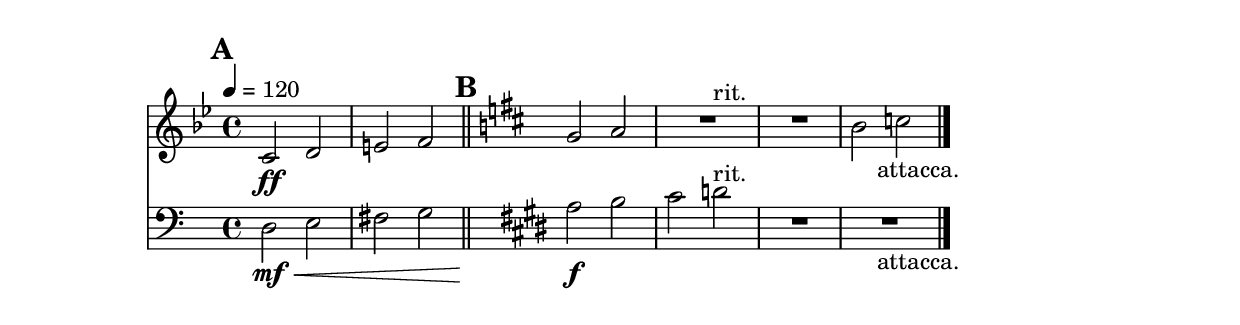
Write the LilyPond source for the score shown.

#(ly:set-option 'relative-includes #t)
\version "2.18.2"
\version "2.18.2"
\version "2.18.2"

atacca = {\stopStaff s_\markup {\right-align attacca.}}

mk = \new Voice
{
  \compressFullBarRests
  \omit Rest
  \omit MultiMeasureRest
  \omit MultiMeasureRestNumber
  \key bes \major
  \tempo 4 = 120
  \mark \default
  R1*2 \bar "||" |
  \key d \major
  \mark \default
  R1 |
  r2 r^"rit." |
  R1*2 |
  \bar "|." |
  \atacca
}

one = \new Voice \relative c' {
  \clef "treble"
  c2\ff d |
  e f |
  g a |
  R1*2 |
  b2 c |
}

two = \new Voice \relative c {
  \clef "bass"
  c2\mf\< d |
  e f |
  g\f a |
  b c |
  R1*2 |
}


stfOne = \new Staff
  <<
    \mk
    \one
  >>

stfTwo = \new Staff
  \transpose bes c' {
    <<
      \mk
      \two
    >>
  }


\new Score {
  <<
    \stfOne
    \stfTwo
  >>
}